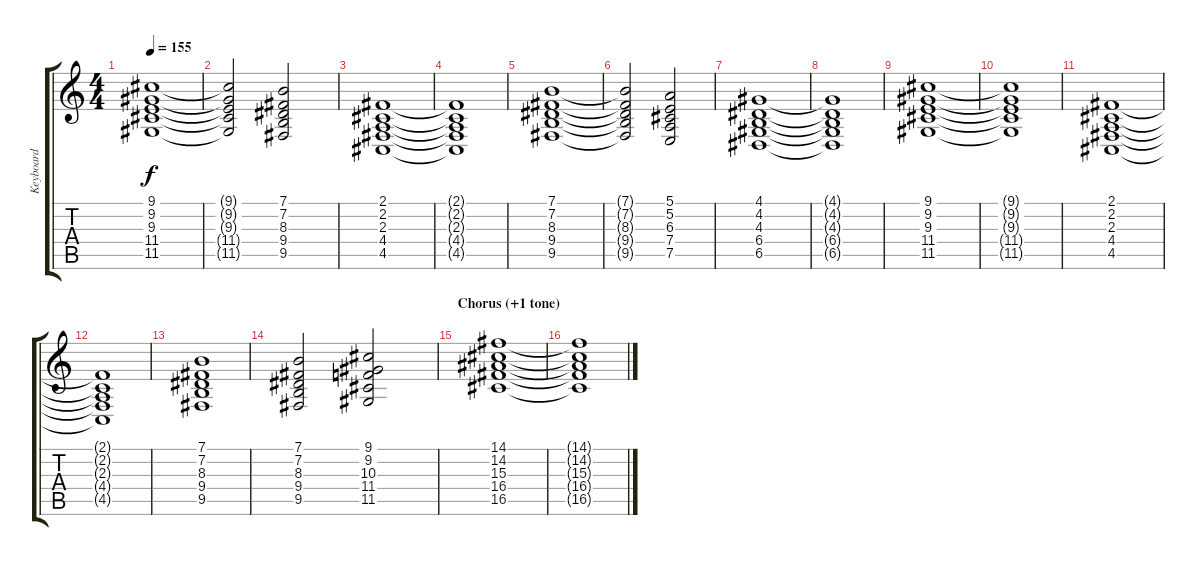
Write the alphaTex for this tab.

\track ("Keyboard" "Keyboard") {instrument stringensemble1}
\staff {score tabs}
\tuning (E4 B3 G3 D3 A2 E2) {hide}
\ts (4 4)
\tempo 155
\clef g2
\ks c
(9.1 9.2 9.3 11.4 11.5).1{dy f} |
(9.1{t} 9.2{t} 9.3{t} 11.4{t} 11.5{t}).2 (7.1 7.2 8.3 9.4 9.5).2 |
(2.1 2.2 2.3 4.4 4.5).1 |
(2.1{t} 2.2{t} 2.3{t} 4.4{t} 4.5{t}).1 |
(7.1 7.2 8.3 9.4 9.5).1 |
(7.1{t} 7.2{t} 8.3{t} 9.4{t} 9.5{t}).2 (5.1 5.2 6.3 7.4 7.5).2 |
(4.1 4.2 4.3 6.4 6.5).1 |
(4.1{t} 4.2{t} 4.3{t} 6.4{t} 6.5{t}).1 |
(9.1 9.2 9.3 11.4 11.5).1 |
(9.1{t} 9.2{t} 9.3{t} 11.4{t} 11.5{t}).1 |
(2.1 2.2 2.3 4.4 4.5).1 |
(2.1{t} 2.2{t} 2.3{t} 4.4{t} 4.5{t}).1 |
(7.1 7.2 8.3 9.4 9.5).1 |
(7.1 7.2 8.3 9.4 9.5).2 (9.1 9.2 10.3 11.4 11.5).2 |
\section ("" "Chorus (+1 tone)")
(14.1 14.2 15.3 16.4 16.5).1 |
(14.1{t} 14.2{t} 15.3{t} 16.4{t} 16.5{t}).1
